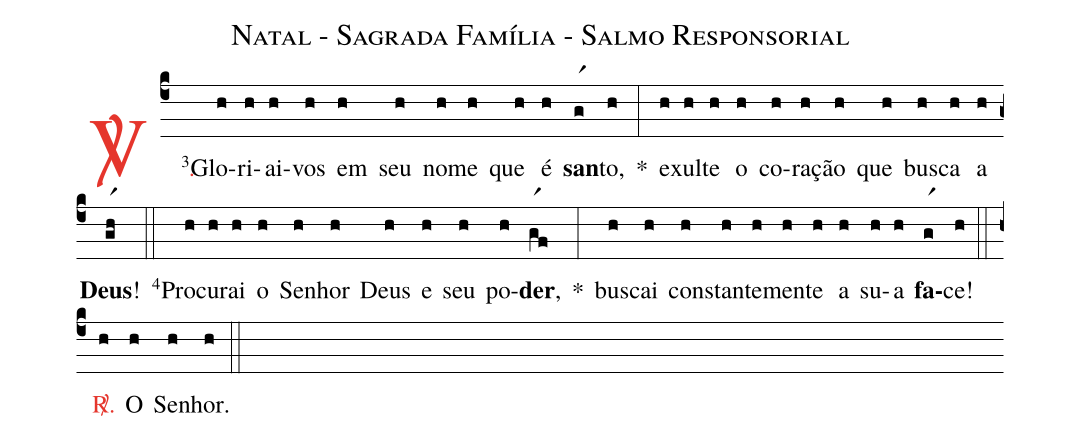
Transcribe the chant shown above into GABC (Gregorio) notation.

name: Natal - Sagrada Família - Salmo Responsorial;
%%
(c4)

<c><sp>V/</sp>.</c>() <v>\VSup{3}</v>Glo(h)ri(h)ai-(h)vos(h) em(h) seu(h) no(h)me(h) que(h) é(h) <b>san</b>(gr1)to,(h) *(:)
e(h)xul(h)te(h) o(h) co(h)ra(h)ção(h) que(h) bus(h)ca(h) a(h) <b>Deus</b>!(gr1h)

(::)

<v>\VSup{4}</v>Pro(h)cu(h)rai(h) o(h) Se(h)nhor(h) Deus(h) e(h) seu(h) po(h)<b>der</b>,(gr1f) *(:)
bus(h)cai(h) cons(h)tan(h)te(h)men(h)te(h) a(h) su(h)a(h) <b>fa</b>(gr1)ce!(h)

(::)

<c><sp>R/</sp>.</c>(h) O(h) Se(h)nhor.(h)

(::)
